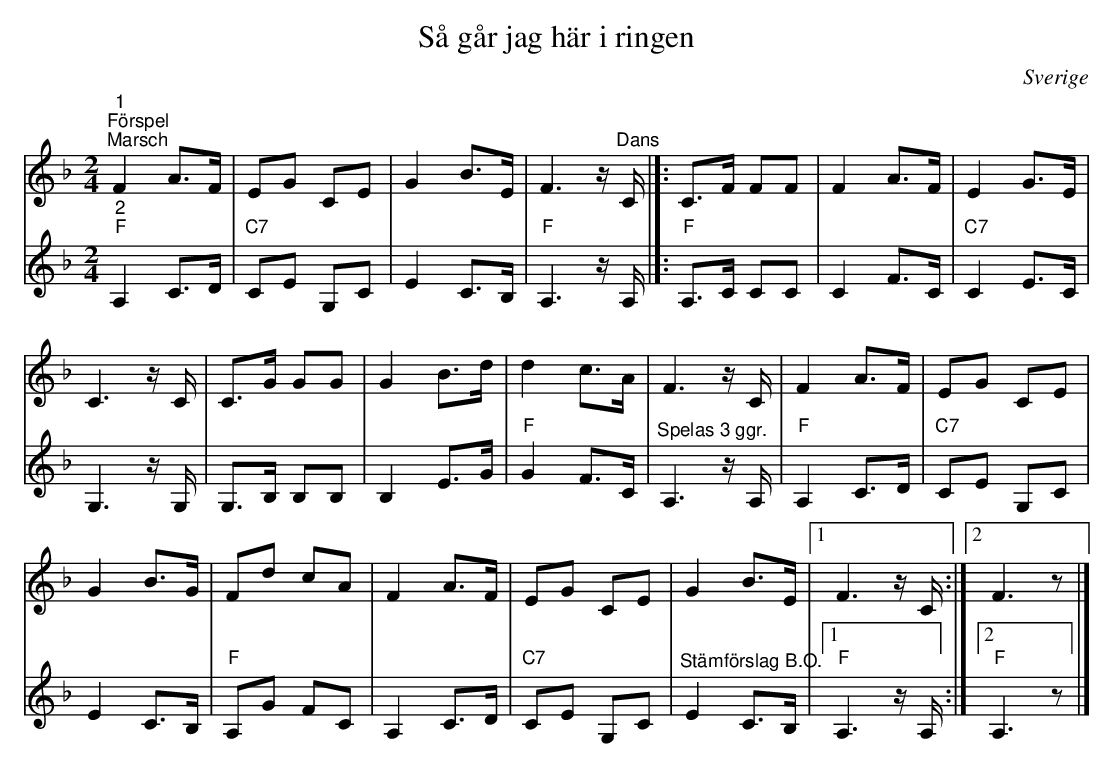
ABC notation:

X:1
T:Så går jag här i ringen
O:Sverige
L:1/8
M:2/4
K:F
V:1
"^1""^Förspel""^Marsch" F2 A>F | EG CE | G2 B>E | F3 z/"^Dans" C/ |]: C>F FF | F2 A>F | E2 G>E |
C3 z/ C/ | C>G GG | G2 B>d | d2 c>A | F3 z/ C/ | F2 A>F | EG CE |
G2 B>G | Fd cA | F2 A>F | EG CE | G2 B>E |1 F3 z/ C/ :|2 F3 z |]
V:2
"^2""F" A,2 C>D |"C7" CE G,C | E2 C>B, |"F" A,3 z/ A,/ |]:"F" A,>C CC | C2 F>C |"C7" C2 E>C |
G,3 z/ G,/ | G,>B, B,B, | B,2 E>G |"F" G2 F>C | "^Spelas 3 ggr." A,3 z/ A,/ |"F" A,2 C>D |
"C7" CE G,C | E2 C>B, |"F" A,G FC | A,2 C>D |"C7" CE G,C | "^Stämförslag B.O." E2 C>B, |1 "F" A,3 z/ A,/ :|2"F" A,3 z |]
